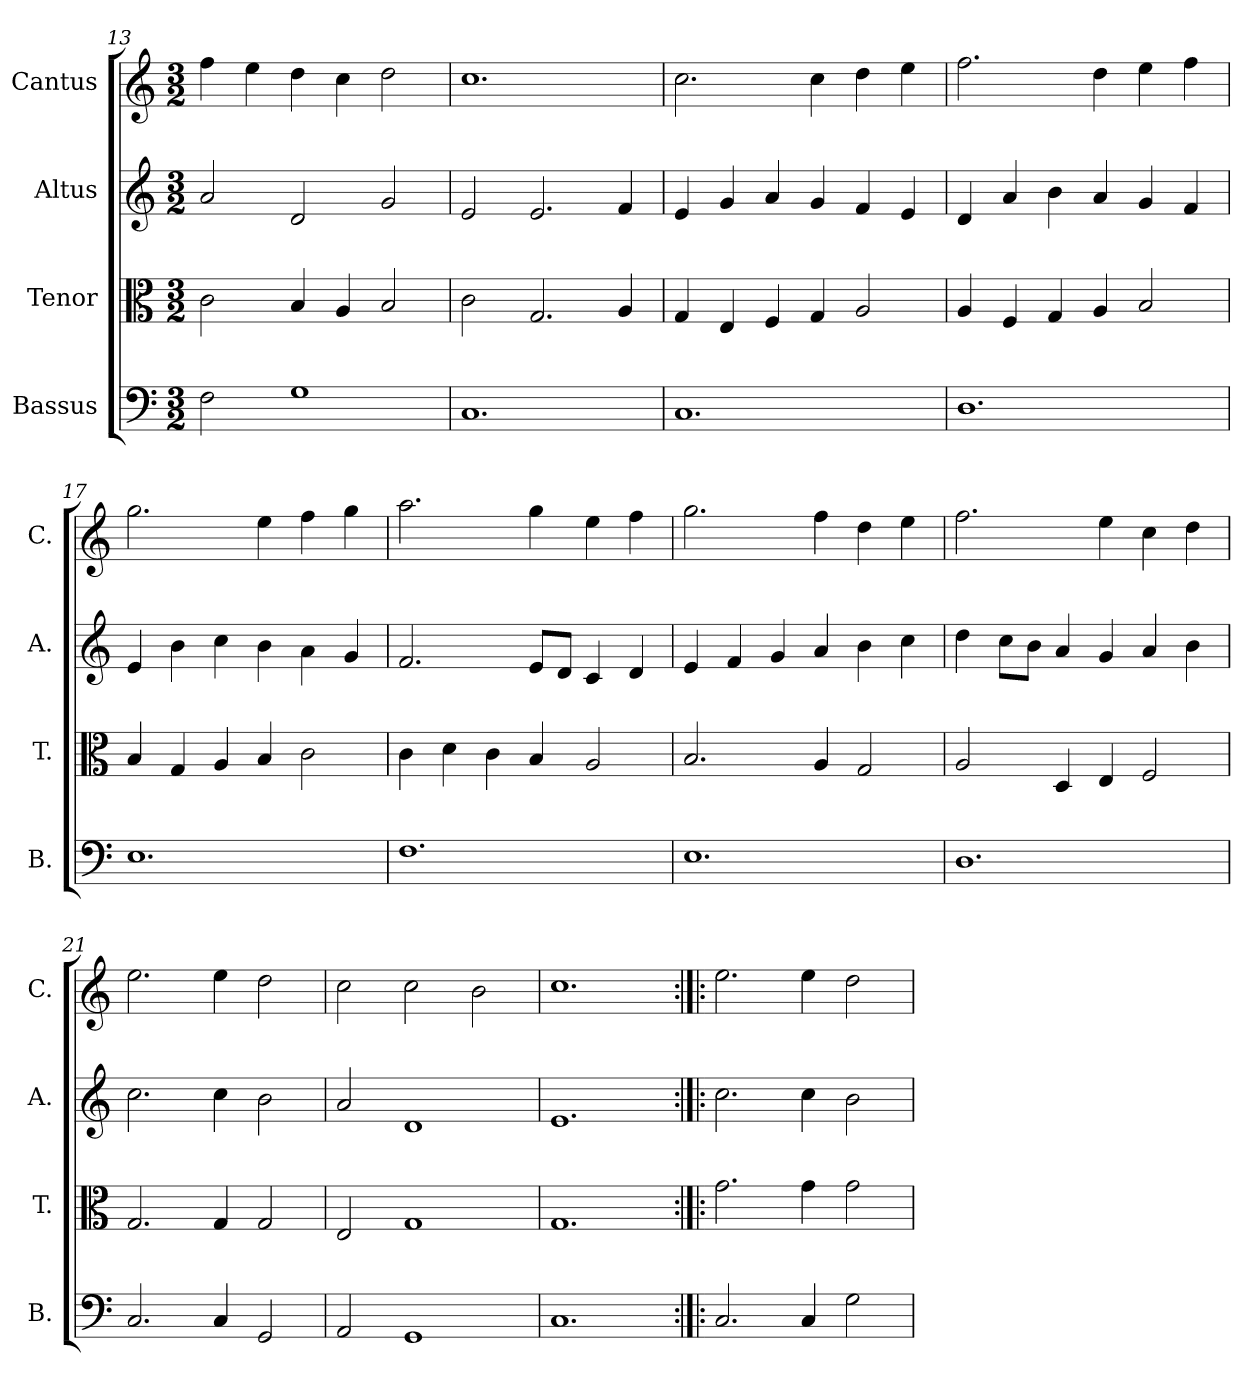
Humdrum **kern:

**kern	**kern	**kern	**kern
*part4	*part3	*part2	*part1
*staff4	*staff3	*staff2	*staff1
*I"Bassus	*I"Tenor	*I"Altus	*I"Cantus
*I'B.	*I'T.	*I'A.	*I'C.
*clefF4	*clefC3	*clefG2	*clefG2
*k[]	*k[]	*k[]	*k[]
*M3/2	*M3/2	*M3/2	*M3/2
=13	=13	=13	=13
2F\	2c\	2a/	4ff\
.	.	.	4ee\
1G	4B/	2d/	4dd\
.	4A/	.	4cc\
.	2B/	2g/	2dd\
=14	=14	=14	=14
1.C	2c\	2e/	1.cc
.	2.G/	2.e/	.
.	4A/	4f/	.
=15	=15	=15	=15
1.C	4G/	4e/	2.cc\
.	4E/	4g/	.
.	4F/	4a/	.
.	4G/	4g/	4cc\
.	2A/	4f/	4dd\
.	.	4e/	4ee\
=16	=16	=16	=16
1.D	4A/	4d/	2.ff\
.	4F/	4a/	.
.	4G/	4b\	.
.	4A/	4a/	4dd\
.	2B/	4g/	4ee\
.	.	4f/	4ff\
=17	=17	=17	=17
1.E	4B/	4e/	2.gg\
.	4G/	4b\	.
.	4A/	4cc\	.
.	4B/	4b\	4ee\
.	2c\	4a\	4ff\
.	.	4g/	4gg\
=18	=18	=18	=18
1.F	4c\	2.f/	2.aa\
.	4d\	.	.
.	4c\	.	.
.	4B/	8e/L	4gg\
.	.	8d/J	.
.	2A/	4c/	4ee\
.	.	4d/	4ff\
=19	=19	=19	=19
1.E	2.B/	4e/	2.gg\
.	.	4f/	.
.	.	4g/	.
.	4A/	4a/	4ff\
.	2G/	4b\	4dd\
.	.	4cc\	4ee\
=20	=20	=20	=20
1.D	2A/	4dd\	2.ff\
.	.	8cc\L	.
.	.	8b\J	.
.	4D/	4a/	.
.	4E/	4g/	4ee\
.	2F/	4a/	4cc\
.	.	4b\	4dd\
=21	=21	=21	=21
2.C/	2.G/	2.cc\	2.ee\
4C/	4G/	4cc\	4ee\
2GG/	2G/	2b\	2dd\
!!LO:LB:g=z
=22	=22	=22	=22
2AA/	2E/	2a/	2cc\
1GG	1G	1d	2cc\
.	.	.	2b\
=23	=23	=23	=23
1.C	1.G	1.e	1.cc
=24:|!|:	=24:|!|:	=24:|!|:	=24:|!|:
2.C/	2.g\	2.cc\	2.ee\
4C/	4g\	4cc\	4ee\
2G\	2g\	2b\	2dd\
=	=	=	=
*-	*-	*-	*-
